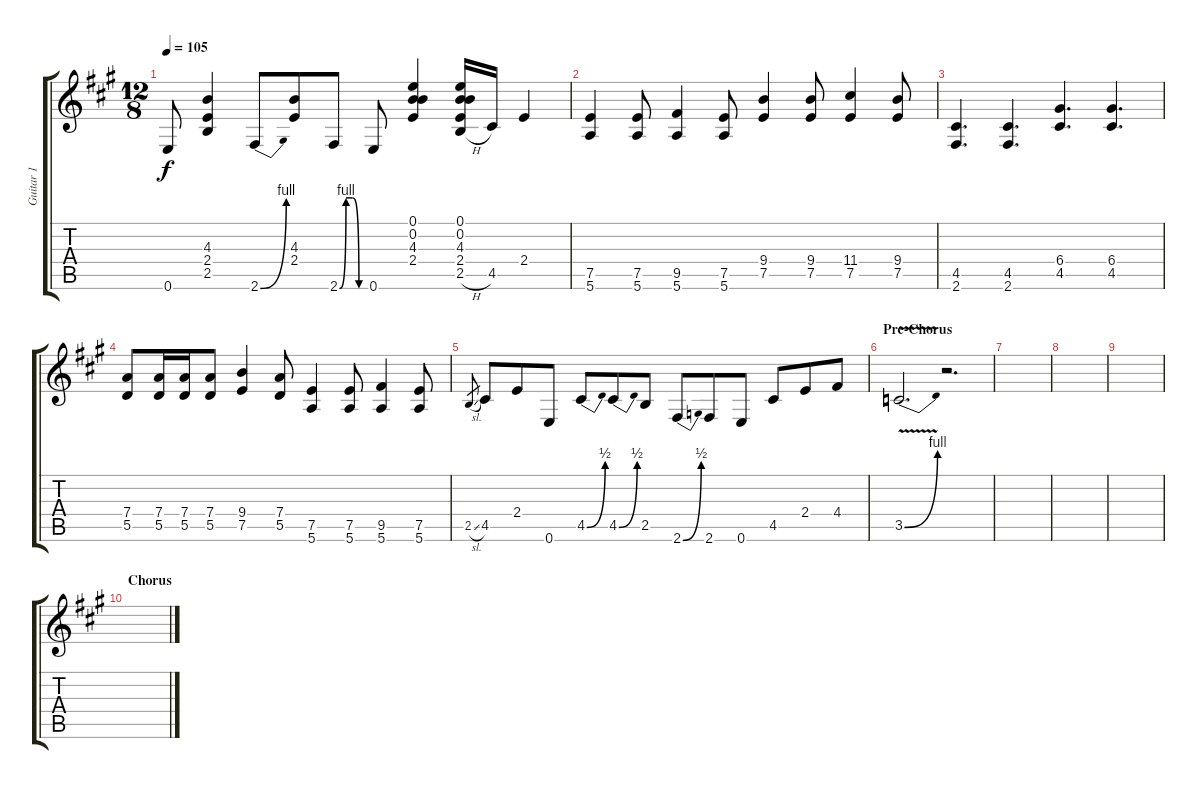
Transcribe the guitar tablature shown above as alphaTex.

\track ("Guitar 1" "Guitar 1") {instrument distortionguitar}
\staff {score tabs}
\tuning (E4 B3 G3 D3 A2 E2) {hide}
\ts (12 8)
\tempo 105
\clef g2
\ks a
0.6.8{dy f} (4.3 2.4 2.5).4 2.6{be (bend 0 0 60 4)}.8 (4.3 2.4).8 2.6{be (custom 0 0 15 4 30 4 45 0 60 0)}.8 0.6.8 (0.1 0.2 4.3 2.4).4 (0.1 0.2 4.3 2.4 2.5{h}).16 4.5.16 2.4.4 |
(7.5 5.6).4 (7.5 5.6).8 (9.5 5.6).4 (7.5 5.6).8 (9.4 7.5).4 (9.4 7.5).8 (11.4 7.5).4 (9.4 7.5).8 |
(4.5 2.6).4{d} (4.5 2.6).4{d} (6.4 4.5).4{d} (6.4 4.5).4{d} |
(7.4 5.5).8 (7.4 5.5).16 (7.4 5.5).16 (7.4 5.5).8 (9.4 7.5).4 (7.4 5.5).8 (7.5 5.6).4 (7.5 5.6).8 (9.5 5.6).4 (7.5 5.6).8 |
2.5{sl}.8{gr} 4.5.8 2.4.8 0.6.8 4.5{be (bend 0 0 60 2)}.8 4.5{be (bend 0 0 60 2)}.8 2.5.8 2.6{be (bend 0 0 60 2)}.8 2.6.8 0.6.8 4.5.8 2.4.8 4.4.8 |
\section ("" "Pre-Chorus")
3.5{be (bend 0 0 60 4) v}.2{d} r.2{d} |
|
|
|
\section ("" "Chorus")
